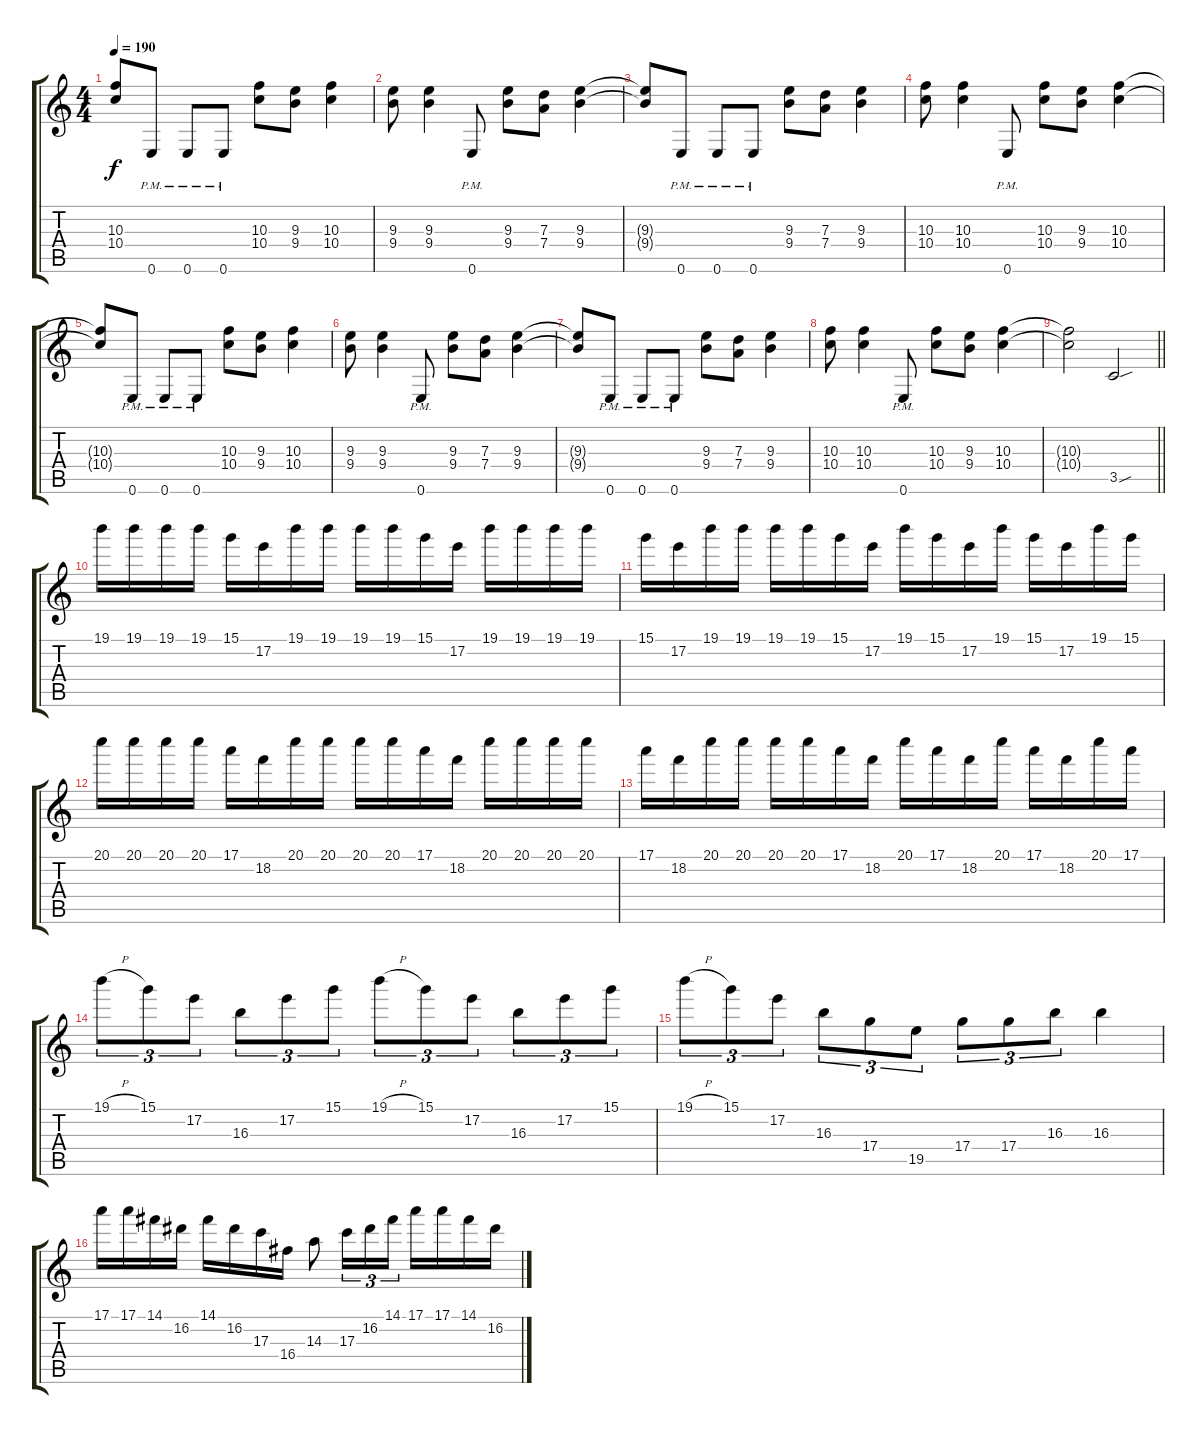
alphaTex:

\track "" {instrument distortionguitar}
\staff {score tabs}
\tuning (E4 B3 G3 D3 A2 E2) {hide}
\ts (4 4)
\tempo 190
\clef g2
\ks c
(10.3{t} 10.4{t}).8{dy f} 0.6{pm}.8 0.6{pm}.8 0.6{pm}.8 (10.3 10.4).8 (9.3 9.4).8 (10.3 10.4).4 |
(9.3 9.4).8 (9.3 9.4).4 0.6{pm}.8 (9.3 9.4).8 (7.3 7.4).8 (9.3 9.4).4 |
(9.3{t} 9.4{t}).8 0.6{pm}.8 0.6{pm}.8 0.6{pm}.8 (9.3 9.4).8 (7.3 7.4).8 (9.3 9.4).4 |
(10.3 10.4).8 (10.3 10.4).4 0.6{pm}.8 (10.3 10.4).8 (9.3 9.4).8 (10.3 10.4).4 |
(10.3{t} 10.4{t}).8 0.6{pm}.8 0.6{pm}.8 0.6{pm}.8 (10.3 10.4).8 (9.3 9.4).8 (10.3 10.4).4 |
(9.3 9.4).8 (9.3 9.4).4 0.6{pm}.8 (9.3 9.4).8 (7.3 7.4).8 (9.3 9.4).4 |
(9.3{t} 9.4{t}).8 0.6{pm}.8 0.6{pm}.8 0.6{pm}.8 (9.3 9.4).8 (7.3 7.4).8 (9.3 9.4).4 |
(10.3 10.4).8 (10.3 10.4).4 0.6{pm}.8 (10.3 10.4).8 (9.3 9.4).8 (10.3 10.4).4 |
\barLineRight lightlight
(10.3{t} 10.4{t}).2 3.5{sou}.2 |
19.1.16 19.1.16 19.1.16 19.1.16 15.1.16 17.2.16 19.1.16 19.1.16 19.1.16 19.1.16 15.1.16 17.2.16 19.1.16 19.1.16 19.1.16 19.1.16 |
15.1.16 17.2.16 19.1.16 19.1.16 19.1.16 19.1.16 15.1.16 17.2.16 19.1.16 15.1.16 17.2.16 19.1.16 15.1.16 17.2.16 19.1.16 15.1.16 |
20.1.16 20.1.16 20.1.16 20.1.16 17.1.16 18.2.16 20.1.16 20.1.16 20.1.16 20.1.16 17.1.16 18.2.16 20.1.16 20.1.16 20.1.16 20.1.16 |
17.1.16 18.2.16 20.1.16 20.1.16 20.1.16 20.1.16 17.1.16 18.2.16 20.1.16 17.1.16 18.2.16 20.1.16 17.1.16 18.2.16 20.1.16 17.1.16 |
19.1{h}.8{tu (3 2)} 15.1.8{tu (3 2)} 17.2.8{tu (3 2)} 16.3.8{tu (3 2)} 17.2.8{tu (3 2)} 15.1.8{tu (3 2)} 19.1{h}.8{tu (3 2)} 15.1.8{tu (3 2)} 17.2.8{tu (3 2)} 16.3.8{tu (3 2)} 17.2.8{tu (3 2)} 15.1.8{tu (3 2)} |
19.1{h}.8{tu (3 2)} 15.1.8{tu (3 2)} 17.2.8{tu (3 2)} 16.3.8{tu (3 2)} 17.4.8{tu (3 2)} 19.5.8{tu (3 2)} 17.4.8{tu (3 2)} 17.4.8{tu (3 2)} 16.3.8{tu (3 2)} 16.3.4 |
17.1.16 17.1.16 14.1.16 16.2.16 14.1.16 16.2.16 17.3.16 16.4.16 14.3.8 17.3.16{tu (3 2)} 16.2.16{tu (3 2)} 14.1.16{tu (3 2)} 17.1.16 17.1.16 14.1.16 16.2.16
